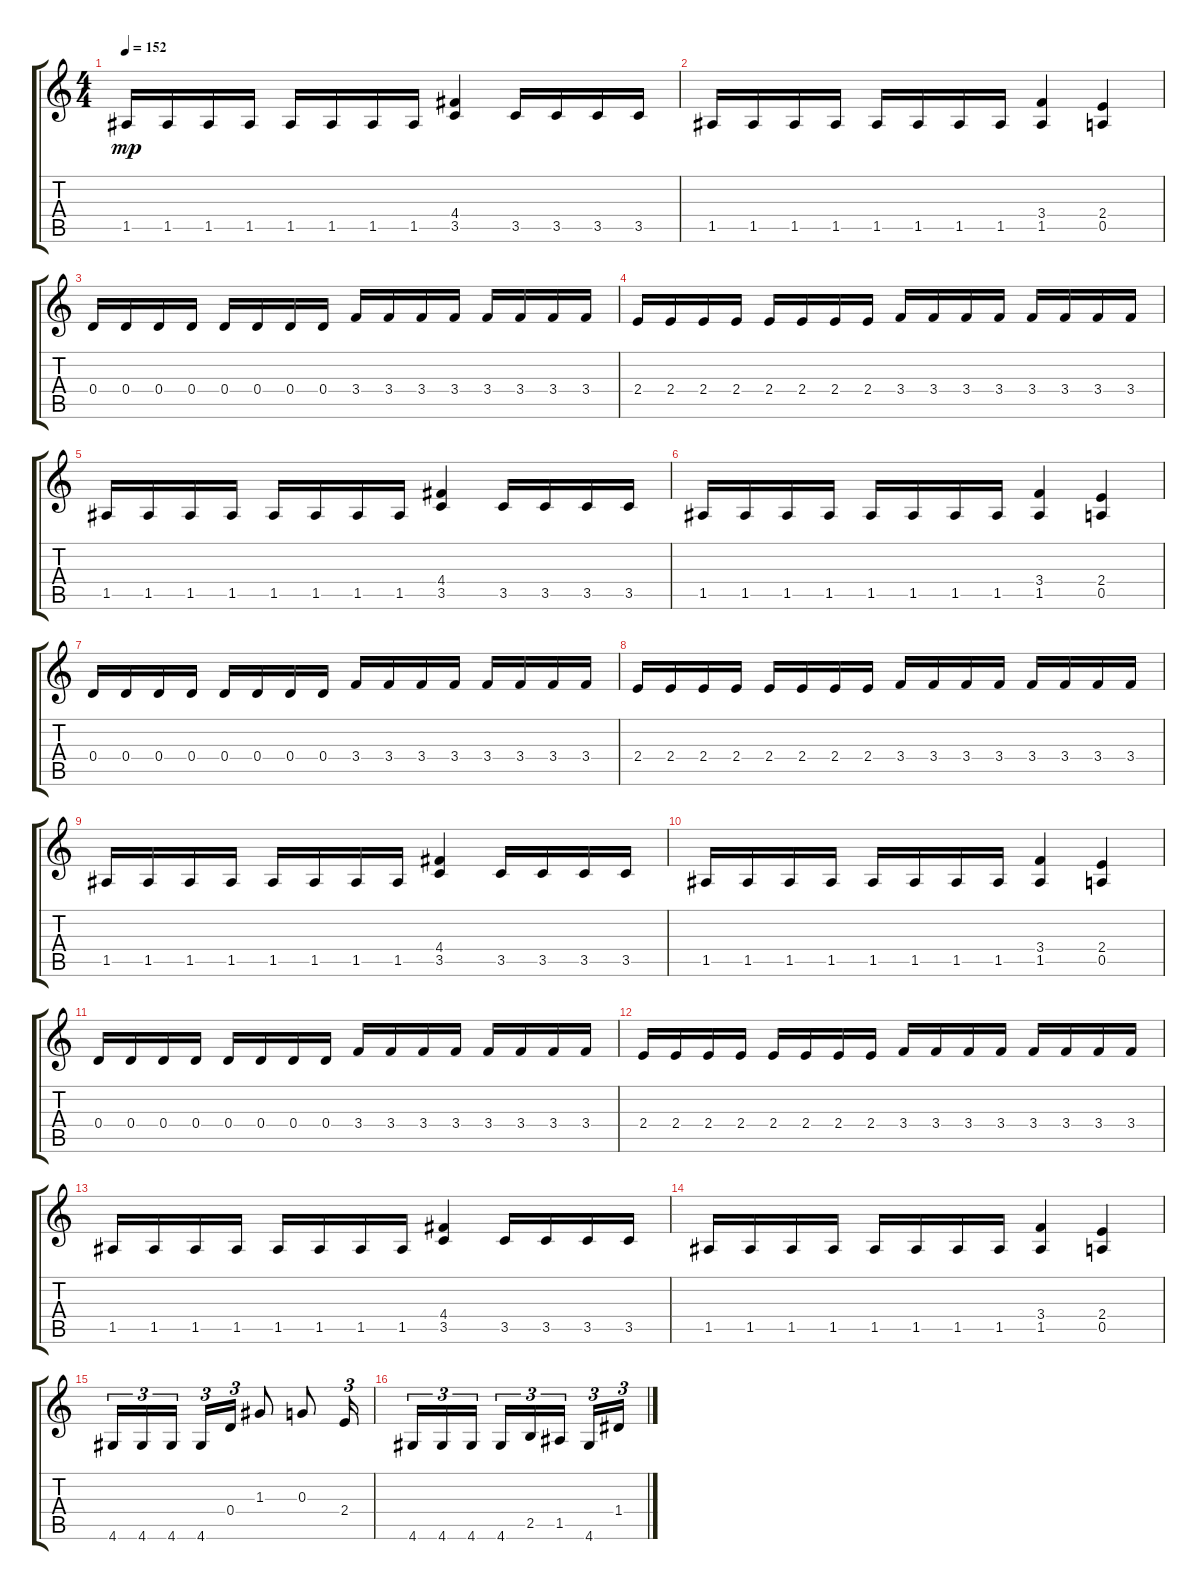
\track "" {instrument distortionguitar}
\staff {score tabs}
\tuning (E4 B3 G3 D3 A2 E2) {hide}
\ts (4 4)
\tempo 152
\clef g2
\ks c
1.5.16{dy mp} 1.5.16 1.5.16 1.5.16 1.5.16 1.5.16 1.5.16 1.5.16 (4.4 3.5).4 3.5.16 3.5.16 3.5.16 3.5.16 |
1.5.16 1.5.16 1.5.16 1.5.16 1.5.16 1.5.16 1.5.16 1.5.16 (3.4 1.5).4 (2.4 0.5).4 |
0.4.16 0.4.16 0.4.16 0.4.16 0.4.16 0.4.16 0.4.16 0.4.16 3.4.16 3.4.16 3.4.16 3.4.16 3.4.16 3.4.16 3.4.16 3.4.16 |
2.4.16 2.4.16 2.4.16 2.4.16 2.4.16 2.4.16 2.4.16 2.4.16 3.4.16 3.4.16 3.4.16 3.4.16 3.4.16 3.4.16 3.4.16 3.4.16 |
1.5.16 1.5.16 1.5.16 1.5.16 1.5.16 1.5.16 1.5.16 1.5.16 (4.4 3.5).4 3.5.16 3.5.16 3.5.16 3.5.16 |
1.5.16 1.5.16 1.5.16 1.5.16 1.5.16 1.5.16 1.5.16 1.5.16 (3.4 1.5).4 (2.4 0.5).4 |
0.4.16 0.4.16 0.4.16 0.4.16 0.4.16 0.4.16 0.4.16 0.4.16 3.4.16 3.4.16 3.4.16 3.4.16 3.4.16 3.4.16 3.4.16 3.4.16 |
2.4.16 2.4.16 2.4.16 2.4.16 2.4.16 2.4.16 2.4.16 2.4.16 3.4.16 3.4.16 3.4.16 3.4.16 3.4.16 3.4.16 3.4.16 3.4.16 |
1.5.16 1.5.16 1.5.16 1.5.16 1.5.16 1.5.16 1.5.16 1.5.16 (4.4 3.5).4 3.5.16 3.5.16 3.5.16 3.5.16 |
1.5.16 1.5.16 1.5.16 1.5.16 1.5.16 1.5.16 1.5.16 1.5.16 (3.4 1.5).4 (2.4 0.5).4 |
0.4.16 0.4.16 0.4.16 0.4.16 0.4.16 0.4.16 0.4.16 0.4.16 3.4.16 3.4.16 3.4.16 3.4.16 3.4.16 3.4.16 3.4.16 3.4.16 |
2.4.16 2.4.16 2.4.16 2.4.16 2.4.16 2.4.16 2.4.16 2.4.16 3.4.16 3.4.16 3.4.16 3.4.16 3.4.16 3.4.16 3.4.16 3.4.16 |
1.5.16 1.5.16 1.5.16 1.5.16 1.5.16 1.5.16 1.5.16 1.5.16 (4.4 3.5).4 3.5.16 3.5.16 3.5.16 3.5.16 |
1.5.16 1.5.16 1.5.16 1.5.16 1.5.16 1.5.16 1.5.16 1.5.16 (3.4 1.5).4 (2.4 0.5).4 |
4.6.16{tu (3 2)} 4.6.16{tu (3 2)} 4.6.16{tu (3 2)} 4.6.16{tu (3 2)} 0.4.16{tu (3 2)} 1.3.8 0.3.8 2.4.16{tu (3 2)} |
4.6.16{tu (3 2)} 4.6.16{tu (3 2)} 4.6.16{tu (3 2)} 4.6.16{tu (3 2)} 2.5.16{tu (3 2)} 1.5.16{tu (3 2)} 4.6.16{tu (3 2)} 1.4.16{tu (3 2)}
